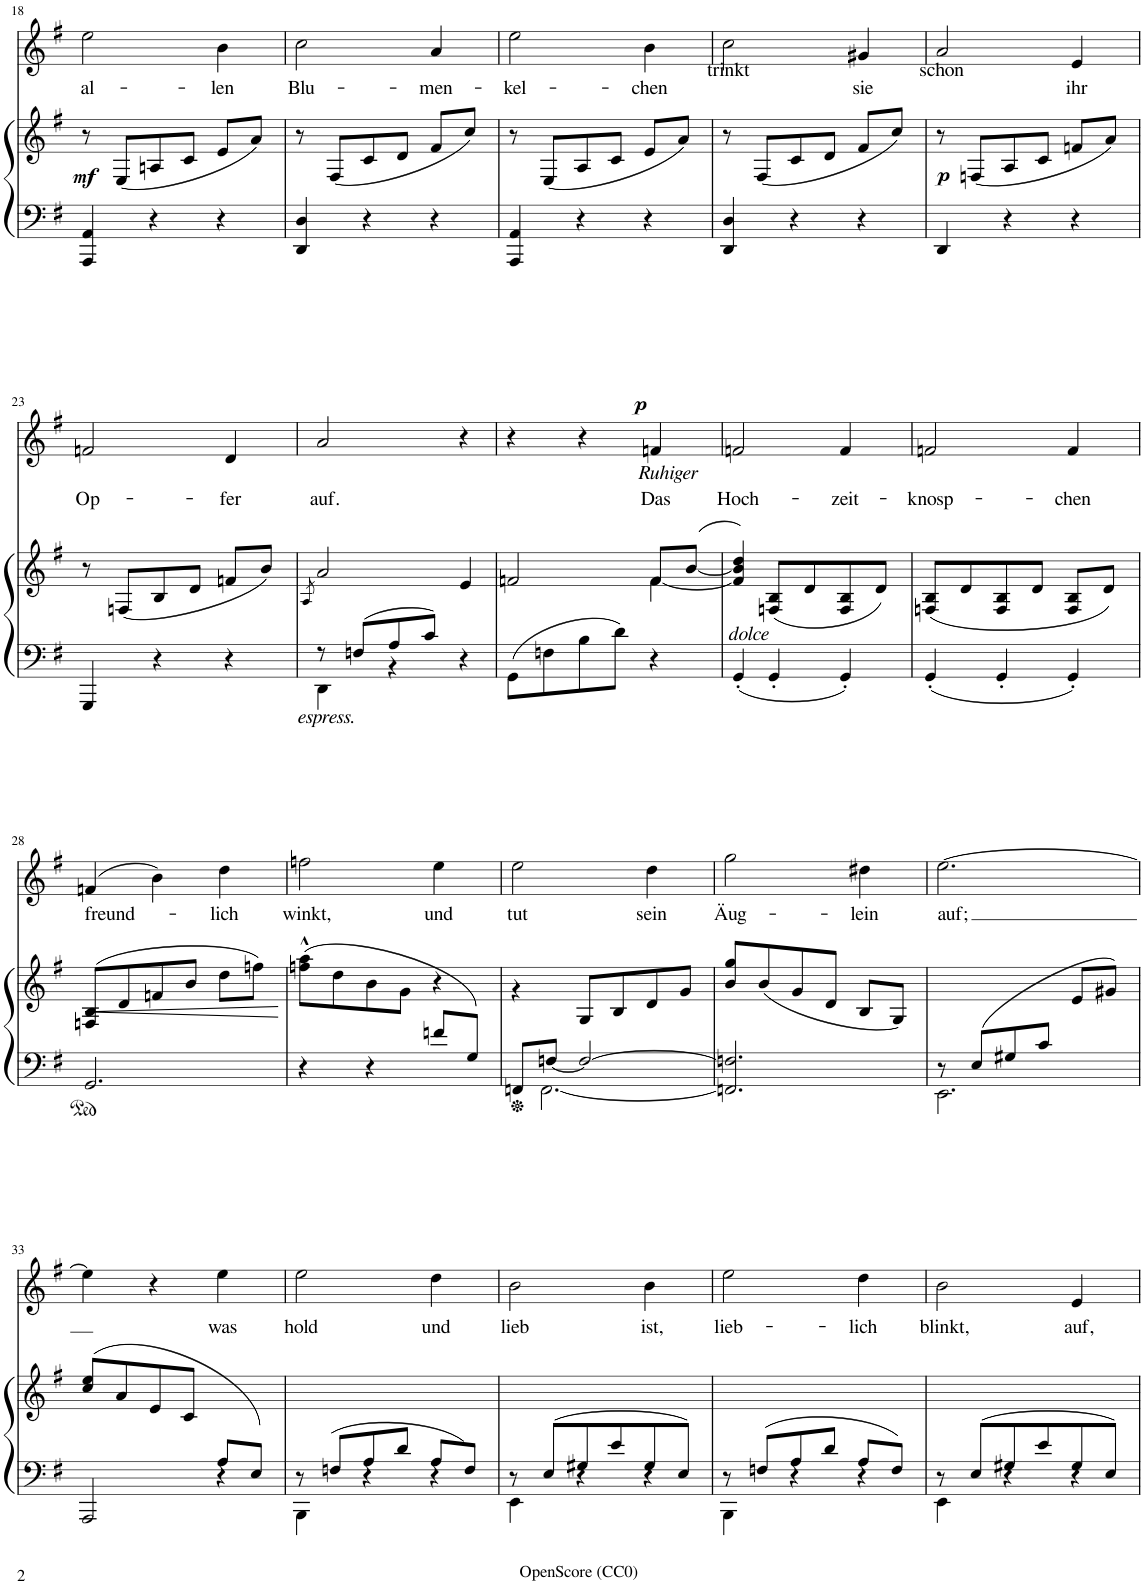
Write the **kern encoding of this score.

**kern	**kern	**dynam	**kern	**text	**dynam
*part2	*part2	*part2	*part1	*part1	*part1
*staff3	*staff2	*staff2/3	*staff1	*staff1	*staff1
*I"Piano	*	*	*I"Singstimme Voice	*	*
*I'Pno	*	*	*	*	*
!!LO:PB:g=z
*clefF4	*clefG2	*	*clefG2	*	*
*k[f#]	*k[f#]	*	*k[f#]	*	*
*M3/4	*M3/4	*	*M3/4	*	*
=18	=18	=18	=18	=18	=18
!	!	!LO:DY:b	!	!LO:LY:b	!
4AAA/ 4AA/	8r	mf	2ee\	al-	.
.	(8E/L	.	.	.	.
4r	8An/	.	.	.	.
.	8c/J	.	.	.	.
!	!	!	!	!LO:LY:b	!
4r	8e/L	.	4b\	-len	.
.	8a/J)	.	.	.	.
=19	=19	=19	=19	=19	=19
!	!	!	!	!LO:LY:b	!
4DD/ 4D/	8r	.	2cc\	Blu-	.
.	(8F#/L	.	.	.	.
4r	8c/	.	.	.	.
.	8d/J	.	.	.	.
!	!	!	!	!LO:LY:b	!
4r	8f#/L	.	4a/	-men-	.
.	8cc/J)	.	.	.	.
=20	=20	=20	=20	=20	=20
!	!	!	!	!LO:LY:b	!
4AAA/ 4AA/	8r	.	2ee\	-kel-	.
.	(8E/L	.	.	.	.
4r	8A/	.	.	.	.
.	8c/J	.	.	.	.
!	!	!	!	!LO:LY:b	!
4r	8e/L	.	4b\	-chen	.
.	8a/J)	.	.	.	.
=21	=21	=21	=21	=21	=21
!	!	!	!	!LO:LY:b	!
4DD/ 4D/	8r	.	2cc\	trinkt	.
.	(8F#/L	.	.	.	.
4r	8c/	.	.	.	.
.	8d/J	.	.	.	.
!	!	!	!	!LO:LY:b	!
4r	8f#/L	.	4g#X/	sie	.
.	8cc/J)	.	.	.	.
=22	=22	=22	=22	=22	=22
!	!	!LO:DY:b	!	!LO:LY:b	!
4DD/	8r	p	2a/	schon	.
.	(8Fn/L	.	.	.	.
4r	8A/	.	.	.	.
.	8c/J	.	.	.	.
!	!	!	!	!LO:LY:b	!
4r	8fn/L	.	4e/	ihr	.
.	8a/J)	.	.	.	.
!!LO:LB:g=z
=23	=23	=23	=23	=23	=23
!	!	!	!	!LO:LY:b	!
4GGG/	8r	.	2fn/	Op-	.
.	(8Fn/L	.	.	.	.
4r	8B/	.	.	.	.
.	8d/J	.	.	.	.
!	!	!	!	!LO:LY:b	!
4r	8fn/L	.	4d/	-fer	.
.	8b/J)	.	.	.	.
=24	=24	=24	=24	=24	=24
.	8qA/	.	.	.	.
*^	*	*	*	*	*
!	!	!	!	!	!LO:LY:b	!
8r	4DD\	2a/	.	2a/	auf.	.
!LO:TX:b:i:t=espress.	!	!	!	!	!	!
8Fn/L	.	.	.	.	.	.
8A/	4r	.	.	.	.	.
8c/J	.	.	.	.	.	.
4r	4ryy	4e/	.	4r	.	.
*v	*v	*	*	*	*	*
=25	=25	=25	=25	=25	=25
*	*^	*	*	*	*
8GG\L	2fn/	2ryy	.	4r	.	.
8Fn\	.	.	.	.	.	.
8B\	.	.	.	4r	.	.
8d\J	.	.	.	.	.	.
!	!	!	!	!LO:TX:b:i:t=Ruhiger	!	!
!	!	!	!	!	!LO:LY:b	!LO:DY:a
4r	[<8f/L	4f\	.	4fn/	Das	p
.	(>[<8b/J	.	.	.	.	.
*	*v	*v	*	*	*	*
=26	=26	=26	=26	=26	=26
!	!LO:TX:b:i:t=dolce	!	!	!	!
!	!	!	!	!LO:LY:b	!
4GG'/	4f/] 4b/] 4dd/)	.	2fn/	Hoch-	.
4GG'/	(8Fn/ 8B/L	.	.	.	.
.	8d/	.	.	.	.
!	!	!	!	!LO:LY:b	!
4GG'/	8F/ 8B/	.	4f/	-zeit-	.
.	8d/J)	.	.	.	.
=27	=27	=27	=27	=27	=27
!	!	!	!	!LO:LY:b	!
4GG'/	(8Fn/ 8B/L	.	2fn/	-knosp-	.
.	8d/	.	.	.	.
4GG'/	8F/ 8B/	.	.	.	.
.	8d/J	.	.	.	.
!	!	!	!	!LO:LY:b	!
4GG'/	8F/ 8B/L	.	4f/	-chen	.
.	8d/J)	.	.	.	.
!!LO:LB:g=z
=28	=28	=28	=28	=28	=28
!	!	!LO:HP:b	!	!LO:LY:b	!
2.GG/	(8Fn/ 8B/L	<	(4fn/	freund-	.
.	8d/	.	.	.	.
.	8fn/	.	4b\)	.	.
.	8b/J	.	.	.	.
!	!	!	!	!LO:LY:b	!
.	8dd\L	.	4dd\	-lich	.
.	8ffn\J)	.	.	.	.
.	.	[	.	.	.
=29	=29	=29	=29	=29	=29
*^	*	*	*	*	*
!	!	!	!	!	!LO:LY:b	!
2ryy	4r	(>8ffn\^^ 8aa\^^L	.	2ffn\	winkt,	.
.	.	8dd\	.	.	.	.
.	4r	8b\	.	.	.	.
.	.	8g\J	.	.	.	.
!	!	!	!	!	!LO:LY:b	!
8fn/L	4r	4ryy	.	4ee\	und	.
8G/J)	.	.	.	.	.	.
=30	=30	=30	=30	=30	=30	=30
*	*^	*	*	*	*	*
!	!	!	!	!	!	!LO:LY:b	!
8FFn/L	[2.FF\	4r	4ryy	.	2ee\	tut	.
[<8Fn/J	.	.	.	.	.	.	.
2ryy	.	2F/_	8G/L	.	.	.	.
.	.	.	8B/	.	.	.	.
!	!	!	!	!	!	!LO:LY:b	!
.	.	.	8d/	.	4dd\	sein	.
.	.	.	8g/J	.	.	.	.
*v	*v	*v	*	*	*	*	*
=31	=31	=31	=31	=31	=31
!	!	!	!	!LO:LY:b	!
2.FFn/] 2.Fn/]	8b/ 8gg/L	.	2gg\	Äug-	.
.	(8b/	.	.	.	.
.	8g/	.	.	.	.
.	8d/J	.	.	.	.
!	!	!	!	!LO:LY:b	!
.	8B/L	.	4dd#X\	-lein	.
.	8G/J)	.	.	.	.
=32	=32	=32	=32	=32	=32
*^	*	*	*	*	*
!	!	!	!	!	!LO:LY:b	!
8ryy	2.EE\	8r	.	[2.ee\	auf;	.
(>8E/L	.	4.ryy	.	.	.	.
8G#X/	.	.	.	.	.	.
8c/J	.	.	.	.	.	.
4ryy	.	8e/L	.	.	.	.
.	.	8g#X/J)	.	.	.	.
!!LO:LB:g=z
=33	=33	=33	=33	=33	=33	=33
2ryy	2AAA/	(>8cc/ 8ee/L	.	4ee\]	.	.
.	.	8a/	.	.	.	.
.	.	8e/	.	4r	.	.
.	.	8c/J	.	.	.	.
!	!	!	!	!	!LO:LY:b	!
8A/L	4r	4ryy	.	4ee\	was	.
8E/J)	.	.	.	.	.	.
=34	=34	=34	=34	=34	=34	=34
!	!	!	!	!	!LO:LY:b	!
8ryy	4BBB\	8r	.	2ee\	hold	.
8Fn/L	.	2ryy	.	.	.	.
8A/	4r	.	.	.	.	.
8d/J	.	.	.	.	.	.
!	!	!	!	!	!LO:LY:b	!
8A/L	4r	.	.	4dd\	und	.
8F/J	.	8ryy	.	.	.	.
=35	=35	=35	=35	=35	=35	=35
!	!	!	!	!	!LO:LY:b	!
8ryy	4EE\	8r	.	2b\	lieb	.
8E/L	.	2ryy	.	.	.	.
8G#X/	4r	.	.	.	.	.
8e/	.	.	.	.	.	.
!	!	!	!	!	!LO:LY:b	!
8G#/	4r	.	.	4b\	ist,	.
8E/J	.	8ryy	.	.	.	.
=36	=36	=36	=36	=36	=36	=36
!	!	!	!	!	!LO:LY:b	!
8ryy	4BBB\	8r	.	2ee\	lieb-	.
8Fn/L	.	2ryy	.	.	.	.
8A/	4r	.	.	.	.	.
8d/J	.	.	.	.	.	.
!	!	!	!	!	!LO:LY:b	!
8A/L	4r	.	.	4dd\	-lich	.
8F/J	.	8ryy	.	.	.	.
=37	=37	=37	=37	=37	=37	=37
!	!	!	!	!	!LO:LY:b	!
8ryy	4EE\	8r	.	2b\	blinkt,	.
8E/L	.	2ryy	.	.	.	.
8G#X/	4r	.	.	.	.	.
8e/	.	.	.	.	.	.
!	!	!	!	!	!LO:LY:b	!
8G#/	4r	.	.	4e/	auf,	.
8E/J	.	8ryy	.	.	.	.
*v	*v	*	*	*	*	*
=	=	=	=	=	=
*-	*-	*-	*-	*-	*-
